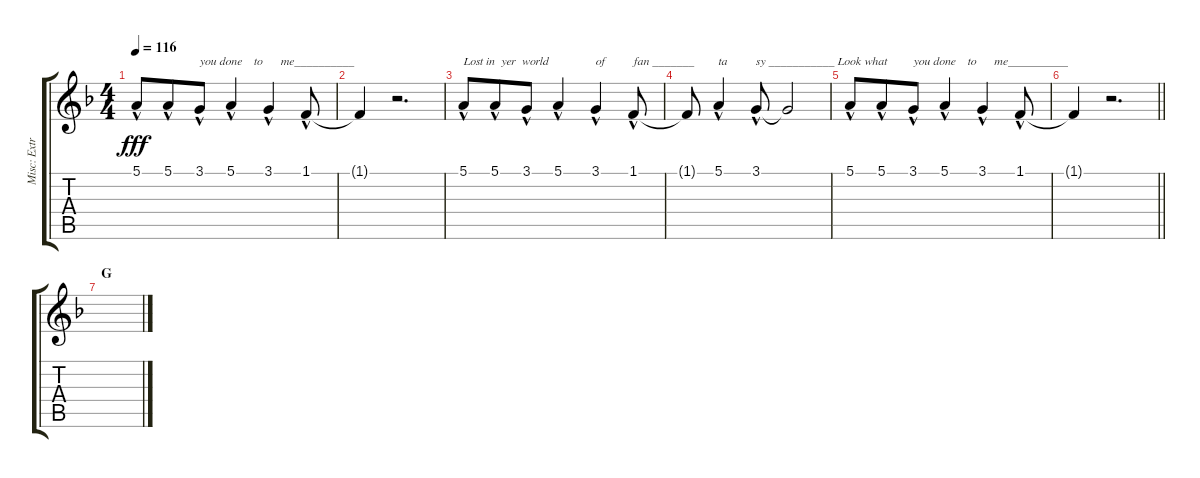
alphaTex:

\track ("Misc: Extra" "Misc: Extr") {instrument synthstrings1}
\staff {score tabs}
\tuning (E4 B3 G3 D3 A2 E2) {hide}
\ts (4 4)
\tempo 116
\clef g2
\ks f
5.1{hac}.8{dy fff} 5.1{hac}.8{beam merge} 3.1{hac}.8{txt "you done    to      me__________"} 5.1{hac}.4 3.1{hac}.4 1.1{hac}.8 |
1.1{t}.4 r.2{d} |
5.1{hac}.8{txt "Lost in  yer  world"} 5.1{hac}.8{beam merge} 3.1{hac}.8 5.1{hac}.4 3.1{hac}.4{txt "of"} 1.1{hac}.8{txt "fan _______"} |
1.1{t}.8 5.1{hac}.4{txt "ta"} 3.1{hac}.8{txt "sy ___________ Look what"} 3.1{t}.2 |
5.1{hac}.8 5.1{hac}.8{beam merge} 3.1{hac}.8{txt "you done    to      me__________"} 5.1{hac}.4 3.1{hac}.4 1.1{hac}.8 |
\barLineRight lightlight
1.1{t}.4 r.2{d} |
\section ("" "G")
